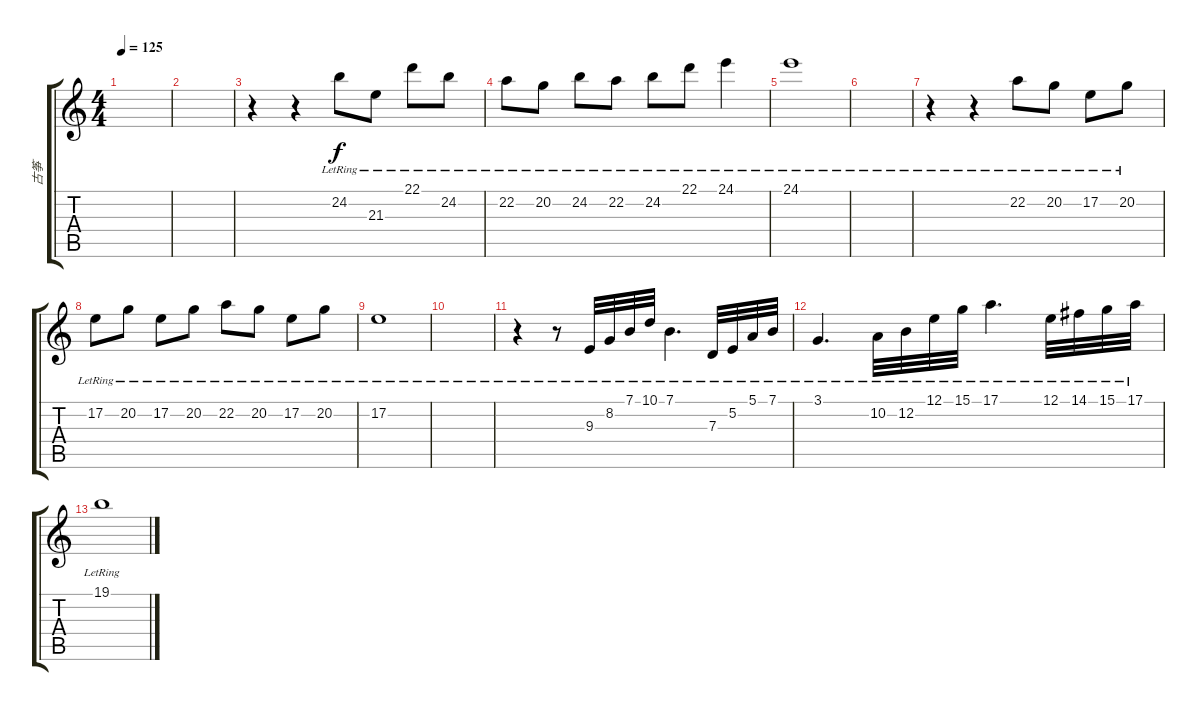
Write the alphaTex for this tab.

\track ("古筝" "古筝") {instrument shamisen}
\staff {score tabs}
\tuning (E4 B3 G3 D3 A2 E2) {hide}
\ts (4 4)
\tempo 125
\clef g2
\ks c
|
|
r.4 r.4 24.2{lr}.8 21.3{lr}.8 22.1{lr}.8 24.2{lr}.8 |
22.2{lr}.8 20.2{lr}.8 24.2{lr}.8 22.2{lr}.8 24.2{lr}.8 22.1{lr}.8 24.1{lr}.4 |
24.1{lr}.1 |
|
r.4 r.4 22.2{lr}.8 20.2{lr}.8 17.2{lr}.8 20.2{lr}.8 |
17.2{lr}.8 20.2{lr}.8 17.2{lr}.8 20.2{lr}.8 22.2{lr}.8 20.2{lr}.8 17.2{lr}.8 20.2{lr}.8 |
17.2{lr}.1 |
|
r.4 r.8 9.3{lr}.32 8.2{lr}.32 7.1{lr}.32 10.1{lr}.32 7.1{lr}.4{d} 7.3{lr}.32 5.2{lr}.32 5.1{lr}.32 7.1{lr}.32 |
3.1{lr}.4{d} 10.2{lr}.32 12.2{lr}.32 12.1{lr}.32 15.1{lr}.32 17.1{lr}.4{d} 12.1{lr}.32 14.1{lr}.32 15.1{lr}.32 17.1{lr}.32 |
19.1{lr}.1
